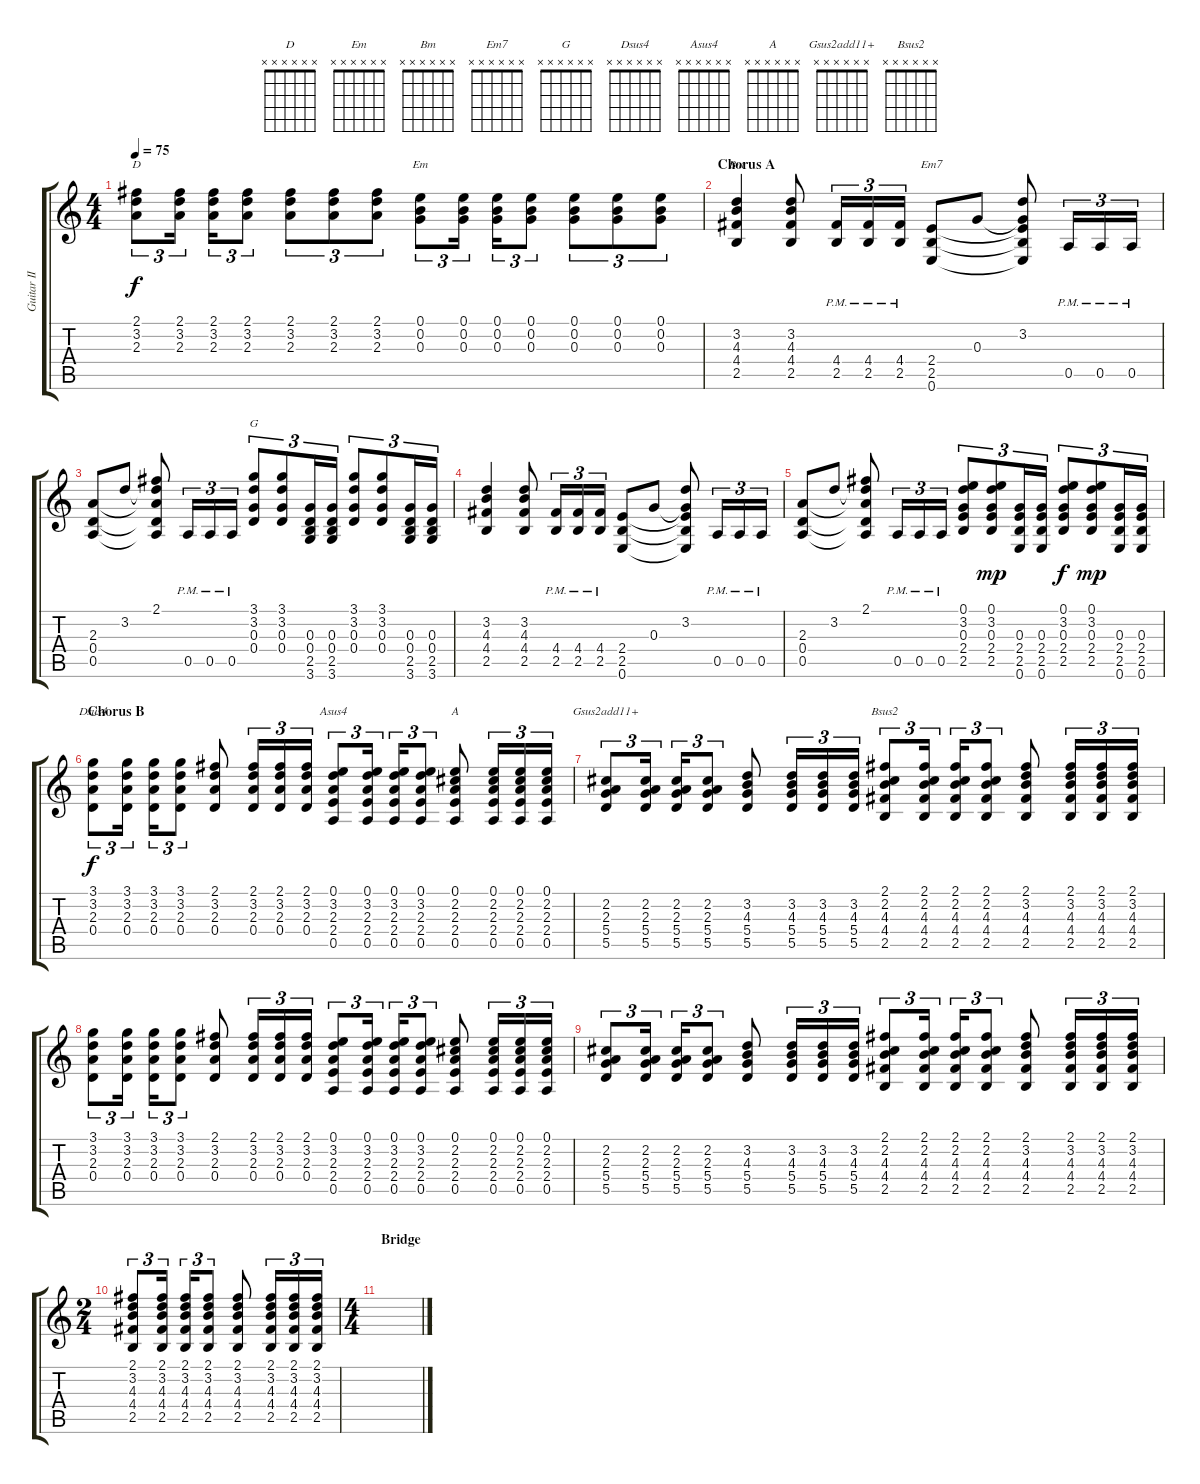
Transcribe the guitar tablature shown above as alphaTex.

\track ("Guitar II (dist)" "Guitar II ") {instrument overdrivenguitar}
\staff {score tabs}
\tuning (E4 B3 G3 D3 A2 E2) {hide}
\chord ("D" x x x x x x)
\chord ("Em" x x x x x x)
\chord ("Bm" x x x x x x)
\chord ("Em7" x x x x x x)
\chord ("G" x x x x x x)
\chord ("Dsus4" x x x x x x)
\chord ("Asus4" x x x x x x)
\chord ("A" x x x x x x)
\chord ("Gsus2add11+" x x x x x x)
\chord ("Bsus2" x x x x x x)
\ts (4 4)
\tempo 75
\clef g2
\ks c
(2.1 3.2 2.3).8{tu (3 2) ch "D" dy f} (2.1 3.2 2.3).16{tu (3 2)} (2.1 3.2 2.3).16{tu (3 2)} (2.1 3.2 2.3).8{tu (3 2)} (2.1 3.2 2.3).8{tu (3 2)} (2.1 3.2 2.3).8{tu (3 2)} (2.1 3.2 2.3).8{tu (3 2)} (0.1 0.2 0.3).8{tu (3 2) ch "Em"} (0.1 0.2 0.3).16{tu (3 2)} (0.1 0.2 0.3).16{tu (3 2)} (0.1 0.2 0.3).8{tu (3 2)} (0.1 0.2 0.3).8{tu (3 2)} (0.1 0.2 0.3).8{tu (3 2)} (0.1 0.2 0.3).8{tu (3 2)} |
\section ("" "Chorus A")
(3.2 4.3 4.4 2.5).4{ch "Bm"} (3.2 4.3 4.4 2.5).8 (4.4{pm} 2.5{pm}).16{tu (3 2)} (4.4{pm} 2.5{pm}).16{tu (3 2)} (4.4{pm} 2.5{pm}).16{tu (3 2)} (2.4 2.5 0.6).8{ch "Em7"} 0.3.8 (3.2 0.3{t} 2.4{t} 2.5{t} 0.6{t}).8 0.5{pm}.16{tu (3 2)} 0.5{pm}.16{tu (3 2)} 0.5{pm}.16{tu (3 2)} |
(2.3 0.4 0.5).8 3.2.8 (2.1 3.2{t} 2.3{t} 0.4{t} 0.5{t}).8 0.5{pm}.16{tu (3 2)} 0.5{pm}.16{tu (3 2)} 0.5{pm}.16{tu (3 2)} (3.1 3.2 0.3 0.4).8{tu (3 2) ch "G"} (3.1 3.2 0.3 0.4).8{tu (3 2)} (0.3 0.4 2.5 3.6).16{tu (3 2)} (0.3 0.4 2.5 3.6).16{tu (3 2)} (3.1 3.2 0.3 0.4).8{tu (3 2)} (3.1 3.2 0.3 0.4).8{tu (3 2)} (0.3 0.4 2.5 3.6).16{tu (3 2)} (0.3 0.4 2.5 3.6).16{tu (3 2)} |
(3.2 4.3 4.4 2.5).4 (3.2 4.3 4.4 2.5).8 (4.4{pm} 2.5).16{tu (3 2)} (4.4{pm} 2.5).16{tu (3 2)} (4.4{pm} 2.5).16{tu (3 2)} (2.4 2.5 0.6).8 0.3.8 (3.2 0.3{t} 2.4{t} 2.5{t} 0.6{t}).8 0.5{pm}.16{tu (3 2)} 0.5{pm}.16{tu (3 2)} 0.5{pm}.16{tu (3 2)} |
(2.3 0.4 0.5).8 3.2.8 (2.1 3.2{t} 2.3{t} 0.4{t} 0.5{t}).8 0.5{pm}.16{tu (3 2)} 0.5{pm}.16{tu (3 2)} 0.5{pm}.16{tu (3 2)} (0.1 3.2 0.3 2.4 2.5).8{tu (3 2)} (0.1 3.2 0.3 2.4 2.5).8{tu (3 2) dy mp} (0.3 2.4 2.5 0.6).16{tu (3 2)} (0.3 2.4 2.5 0.6).16{tu (3 2)} (0.1 3.2 0.3 2.4 2.5).8{tu (3 2) dy f} (0.1 3.2 0.3 2.4 2.5).8{tu (3 2) dy mp} (0.3 2.4 2.5 0.6).16{tu (3 2)} (0.3 2.4 2.5 0.6).16{tu (3 2)} |
\section ("" "Chorus B")
(3.1 3.2 2.3 0.4).8{tu (3 2) ch "Dsus4" dy f} (3.1 3.2 2.3 0.4).16{tu (3 2)} (3.1 3.2 2.3 0.4).16{tu (3 2)} (3.1 3.2 2.3 0.4).8{tu (3 2)} (2.1 3.2 2.3 0.4).8 (2.1 3.2 2.3 0.4).16{tu (3 2)} (2.1 3.2 2.3 0.4).16{tu (3 2)} (2.1 3.2 2.3 0.4).16{tu (3 2)} (0.1 3.2 2.3 2.4 0.5).8{tu (3 2) ch "Asus4"} (0.1 3.2 2.3 2.4 0.5).16{tu (3 2)} (0.1 3.2 2.3 2.4 0.5).16{tu (3 2)} (0.1 3.2 2.3 2.4 0.5).8{tu (3 2)} (0.1 2.2 2.3 2.4 0.5).8{ch "A"} (0.1 2.2 2.3 2.4 0.5).16{tu (3 2)} (0.1 2.2 2.3 2.4 0.5).16{tu (3 2)} (0.1 2.2 2.3 2.4 0.5).16{tu (3 2)} |
(2.2 2.3 5.4 5.5).8{tu (3 2) ch "Gsus2add11+"} (2.2 2.3 5.4 5.5).16{tu (3 2)} (2.2 2.3 5.4 5.5).16{tu (3 2)} (2.2 2.3 5.4 5.5).8{tu (3 2)} (3.2 4.3 5.4 5.5).8 (3.2 4.3 5.4 5.5).16{tu (3 2)} (3.2 4.3 5.4 5.5).16{tu (3 2)} (3.2 4.3 5.4 5.5).16{tu (3 2)} (2.1 2.2 4.3 4.4 2.5).8{tu (3 2) ch "Bsus2"} (2.1 2.2 4.3 4.4 2.5).16{tu (3 2)} (2.1 2.2 4.3 4.4 2.5).16{tu (3 2)} (2.1 2.2 4.3 4.4 2.5).8{tu (3 2)} (2.1 3.2 4.3 4.4 2.5).8 (2.1 3.2 4.3 4.4 2.5).16{tu (3 2)} (2.1 3.2 4.3 4.4 2.5).16{tu (3 2)} (2.1 3.2 4.3 4.4 2.5).16{tu (3 2)} |
(3.1 3.2 2.3 0.4).8{tu (3 2)} (3.1 3.2 2.3 0.4).16{tu (3 2)} (3.1 3.2 2.3 0.4).16{tu (3 2)} (3.1 3.2 2.3 0.4).8{tu (3 2)} (2.1 3.2 2.3 0.4).8 (2.1 3.2 2.3 0.4).16{tu (3 2)} (2.1 3.2 2.3 0.4).16{tu (3 2)} (2.1 3.2 2.3 0.4).16{tu (3 2)} (0.1 3.2 2.3 2.4 0.5).8{tu (3 2)} (0.1 3.2 2.3 2.4 0.5).16{tu (3 2)} (0.1 3.2 2.3 2.4 0.5).16{tu (3 2)} (0.1 3.2 2.3 2.4 0.5).8{tu (3 2)} (0.1 2.2 2.3 2.4 0.5).8 (0.1 2.2 2.3 2.4 0.5).16{tu (3 2)} (0.1 2.2 2.3 2.4 0.5).16{tu (3 2)} (0.1 2.2 2.3 2.4 0.5).16{tu (3 2)} |
(2.2 2.3 5.4 5.5).8{tu (3 2)} (2.2 2.3 5.4 5.5).16{tu (3 2)} (2.2 2.3 5.4 5.5).16{tu (3 2)} (2.2 2.3 5.4 5.5).8{tu (3 2)} (3.2 4.3 5.4 5.5).8 (3.2 4.3 5.4 5.5).16{tu (3 2)} (3.2 4.3 5.4 5.5).16{tu (3 2)} (3.2 4.3 5.4 5.5).16{tu (3 2)} (2.1 2.2 4.3 4.4 2.5).8{tu (3 2)} (2.1 2.2 4.3 4.4 2.5).16{tu (3 2)} (2.1 2.2 4.3 4.4 2.5).16{tu (3 2)} (2.1 2.2 4.3 4.4 2.5).8{tu (3 2)} (2.1 3.2 4.3 4.4 2.5).8 (2.1 3.2 4.3 4.4 2.5).16{tu (3 2)} (2.1 3.2 4.3 4.4 2.5).16{tu (3 2)} (2.1 3.2 4.3 4.4 2.5).16{tu (3 2)} |
\ts (2 4)
(2.1 3.2 4.3 4.4 2.5).8{tu (3 2)} (2.1 3.2 4.3 4.4 2.5).16{tu (3 2)} (2.1 3.2 4.3 4.4 2.5).16{tu (3 2)} (2.1 3.2 4.3 4.4 2.5).8{tu (3 2)} (2.1 3.2 4.3 4.4 2.5).8 (2.1 3.2 4.3 4.4 2.5).16{tu (3 2)} (2.1 3.2 4.3 4.4 2.5).16{tu (3 2)} (2.1 3.2 4.3 4.4 2.5).16{tu (3 2)} |
\ts (4 4)
\section ("" "Bridge")
